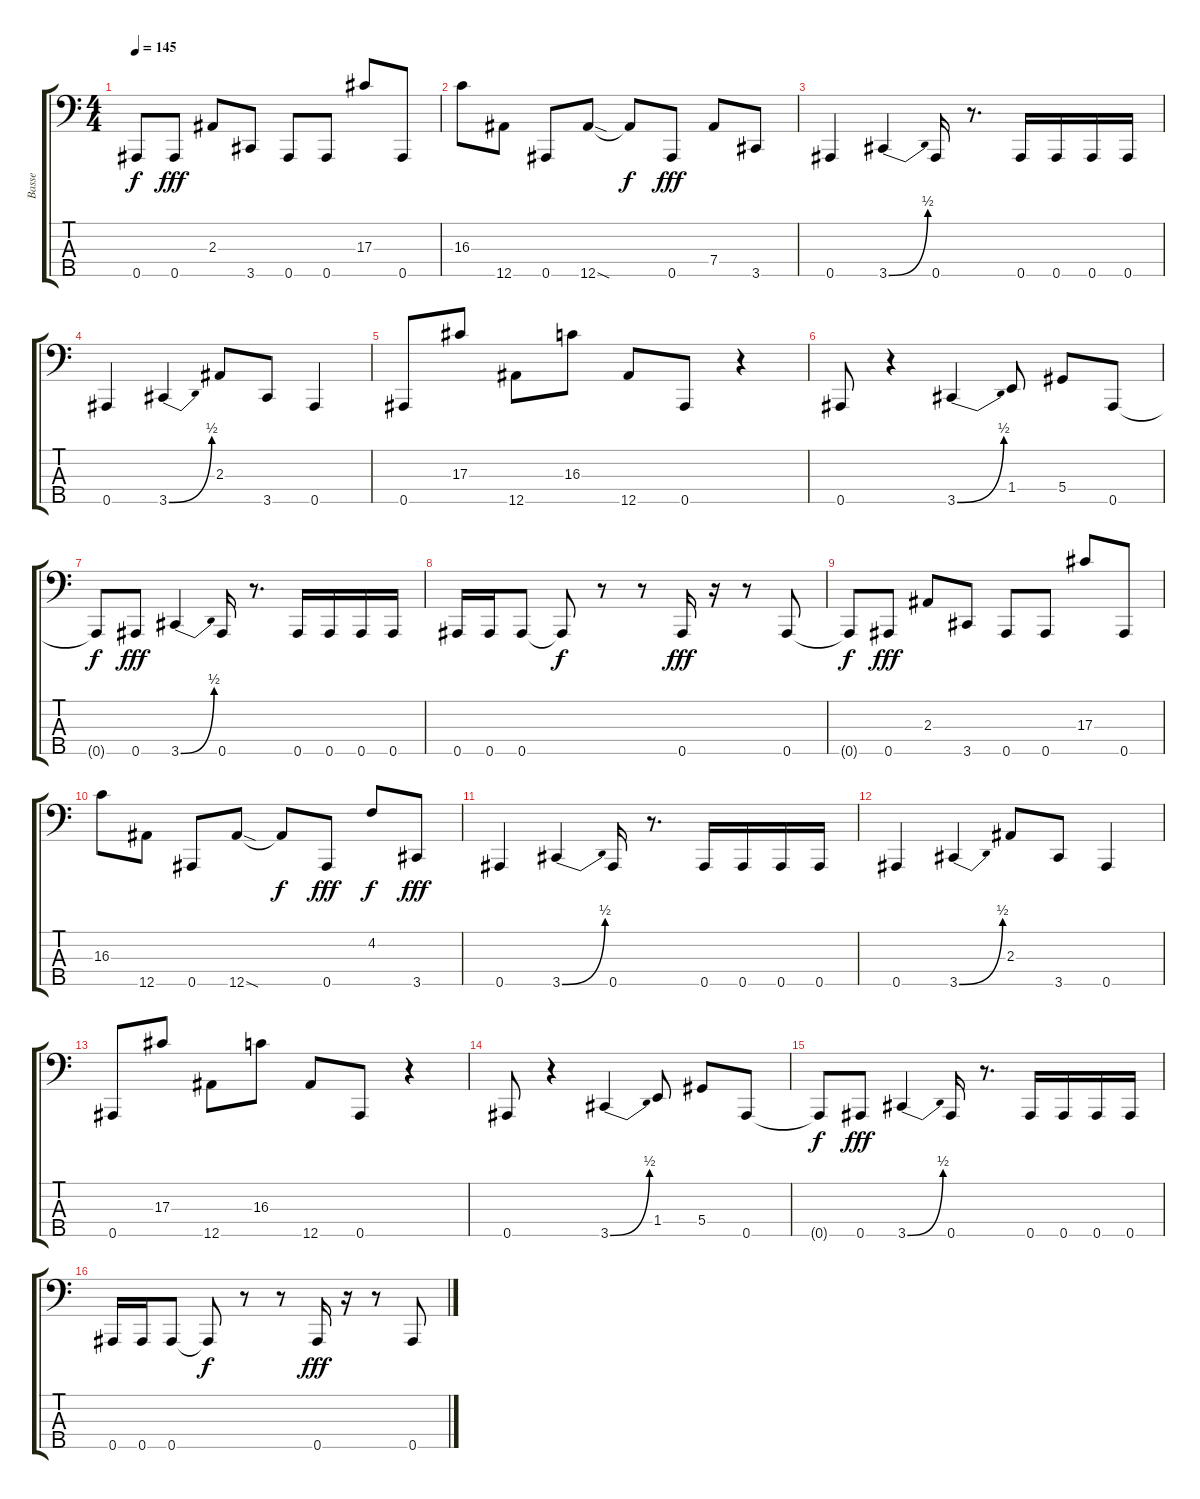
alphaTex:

\track ("Basse" "Basse") {instrument electricbasspick}
\staff {score tabs}
\tuning (Gb2 Db2 Ab1 Eb1 Bb0) {hide}
\ts (4 4)
\tempo 145
\clef f4
\ks c
0.5{t}.8{dy f} 0.5.8{dy fff} 2.3.8 3.5.8 0.5.8 0.5.8 17.3.8 0.5.8 |
16.3.8 12.5.8 0.5.8 12.5{sod}.8 12.5{t}.8{dy f} 0.5.8{dy fff} 7.4.8 3.5.8 |
0.5.4 3.5{be (bend 0 0 60 2)}.4 0.5.16 r.8{d} 0.5.16 0.5.16 0.5.16 0.5.16 |
0.5.4 3.5{be (bend 0 0 60 2)}.4 2.3.8 3.5.8 0.5.4 |
0.5.8 17.3.8 12.5.8 16.3.8 12.5.8 0.5.8 r.4 |
0.5.8 r.4 3.5{be (bend 0 0 60 2)}.4 1.4.8 5.4.8 0.5.8 |
0.5{t}.8{dy f} 0.5.8{dy fff} 3.5{be (bend 0 0 60 2)}.4 0.5.16 r.8{d} 0.5.16 0.5.16 0.5.16 0.5.16 |
0.5.16 0.5.16 0.5.8 0.5{t}.8{dy f} r.8 r.8 0.5.16{dy fff} r.16 r.8 0.5.8 |
0.5{t}.8{dy f} 0.5.8{dy fff} 2.3.8 3.5.8 0.5.8 0.5.8 17.3.8 0.5.8 |
16.3.8 12.5.8 0.5.8 12.5{sod}.8 12.5{t}.8{dy f} 0.5.8{dy fff} 4.2.8{dy f} 3.5.8{dy fff} |
0.5.4 3.5{be (bend 0 0 60 2)}.4 0.5.16 r.8{d} 0.5.16 0.5.16 0.5.16 0.5.16 |
0.5.4 3.5{be (bend 0 0 60 2)}.4 2.3.8 3.5.8 0.5.4 |
0.5.8 17.3.8 12.5.8 16.3.8 12.5.8 0.5.8 r.4 |
0.5.8 r.4 3.5{be (bend 0 0 60 2)}.4 1.4.8 5.4.8 0.5.8 |
0.5{t}.8{dy f} 0.5.8{dy fff} 3.5{be (bend 0 0 60 2)}.4 0.5.16 r.8{d} 0.5.16 0.5.16 0.5.16 0.5.16 |
0.5.16 0.5.16 0.5.8 0.5{t}.8{dy f} r.8 r.8 0.5.16{dy fff} r.16 r.8 0.5.8
